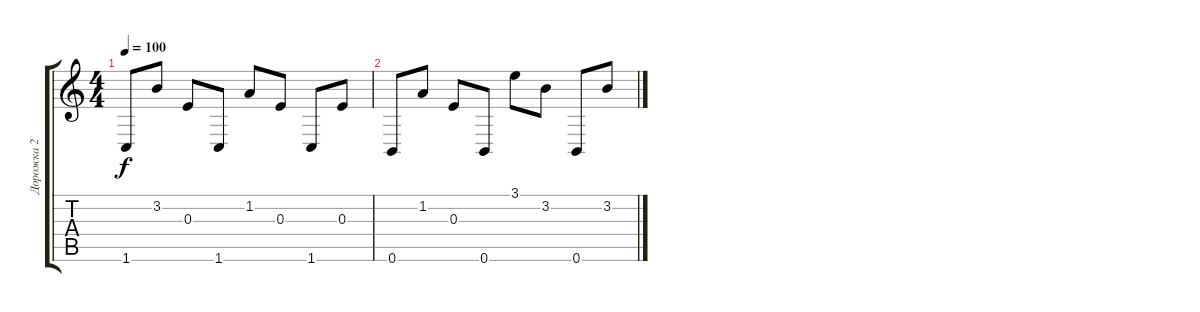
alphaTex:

\track ("Дорожка 2" "Дорожка 2") {instrument electricguitarclean}
\staff {score tabs}
\tuning (Db4 Ab3 E3 B2 Gb2 B1) {hide}
\ts (4 4)
\tempo 100
\clef g2
\ks c
1.6.8{dy f} 3.2.8 0.3.8 1.6.8 1.2.8 0.3.8 1.6.8 0.3.8 |
0.6.8 1.2.8 0.3.8 0.6.8 3.1.8 3.2.8 0.6.8 3.2.8
